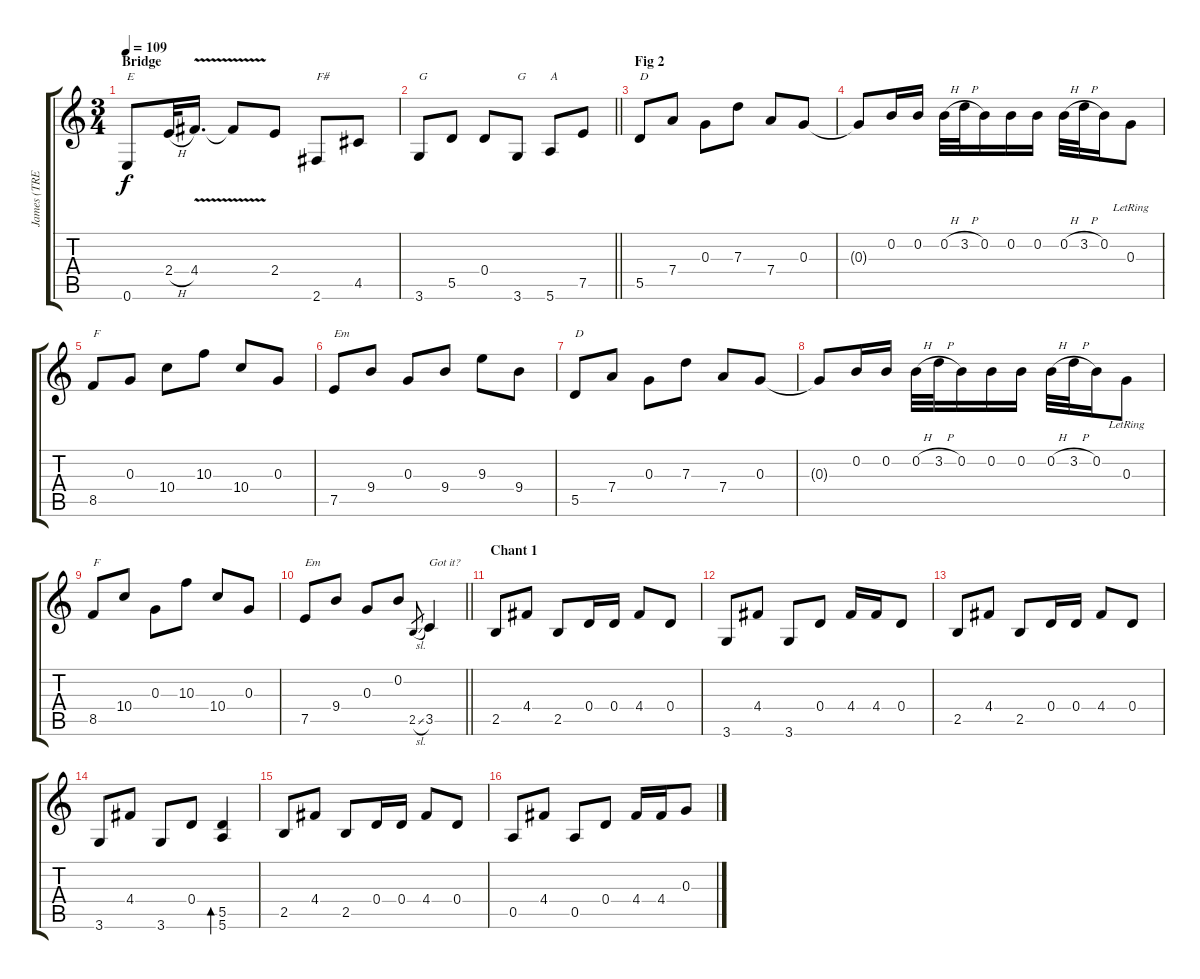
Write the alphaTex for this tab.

\track ("James (TREBBLE)" "James (TRE") {instrument electricguitarclean}
\staff {score tabs}
\tuning (E4 B3 G3 D3 A2 E2) {hide}
\ts (3 4)
\section ("" "Bridge")
\tempo 109
\clef g2
\ks c
0.6.8{txt "E" dy f} 2.4{h}.32 4.4{v}.16{d} 4.4{t}.8 2.4.8 2.6.8{txt "F#"} 4.5.8 |
\barLineRight lightlight
3.6.8{txt "G"} 5.5.8 0.4.8 3.6.8{txt "G"} 5.6.8{txt "A"} 7.5.8 |
\section ("" "Fig 2")
5.5.8{txt "D"} 7.4.8 0.3.8 7.3.8 7.4.8 0.3.8 |
0.3{t}.8 0.2.16 0.2.16 0.2{h}.32 3.2{h}.32 0.2.16 0.2.16 0.2.16 0.2{h}.32 3.2{h}.32 0.2.16 0.3{lr}.8 |
8.5.8{txt "F"} 0.3.8 10.4.8 10.3.8 10.4.8 0.3.8 |
7.5.8{txt "Em"} 9.4.8 0.3.8 9.4.8 9.3.8 9.4.8 |
5.5.8{txt "D"} 7.4.8 0.3.8 7.3.8 7.4.8 0.3.8 |
0.3{t}.8 0.2.16 0.2.16 0.2{h}.32 3.2{h}.32 0.2.16 0.2.16 0.2.16 0.2{h}.32 3.2{h}.32 0.2.16 0.3{lr}.8 |
8.5.8{txt "F"} 10.4.8 0.3.8 10.3.8 10.4.8 0.3.8 |
\barLineRight lightlight
7.5.8{txt "Em"} 9.4.8 0.3.8 0.2.8 2.5{sl}.8{gr} 3.5.4{txt "Got it?"} |
\section ("" "Chant 1")
2.5.8 4.4.8 2.5.8 0.4.16 0.4.16 4.4.8 0.4.8 |
3.6.8 4.4.8 3.6.8 0.4.8 4.4.16 4.4.16 0.4.8 |
2.5.8 4.4.8 2.5.8 0.4.16 0.4.16 4.4.8 0.4.8 |
3.6.8 4.4.8 3.6.8 0.4.8 (5.5 5.6).4{bd 240} |
2.5.8 4.4.8 2.5.8 0.4.16 0.4.16 4.4.8 0.4.8 |
0.5.8 4.4.8 0.5.8 0.4.8 4.4.16 4.4.16 0.3.8
